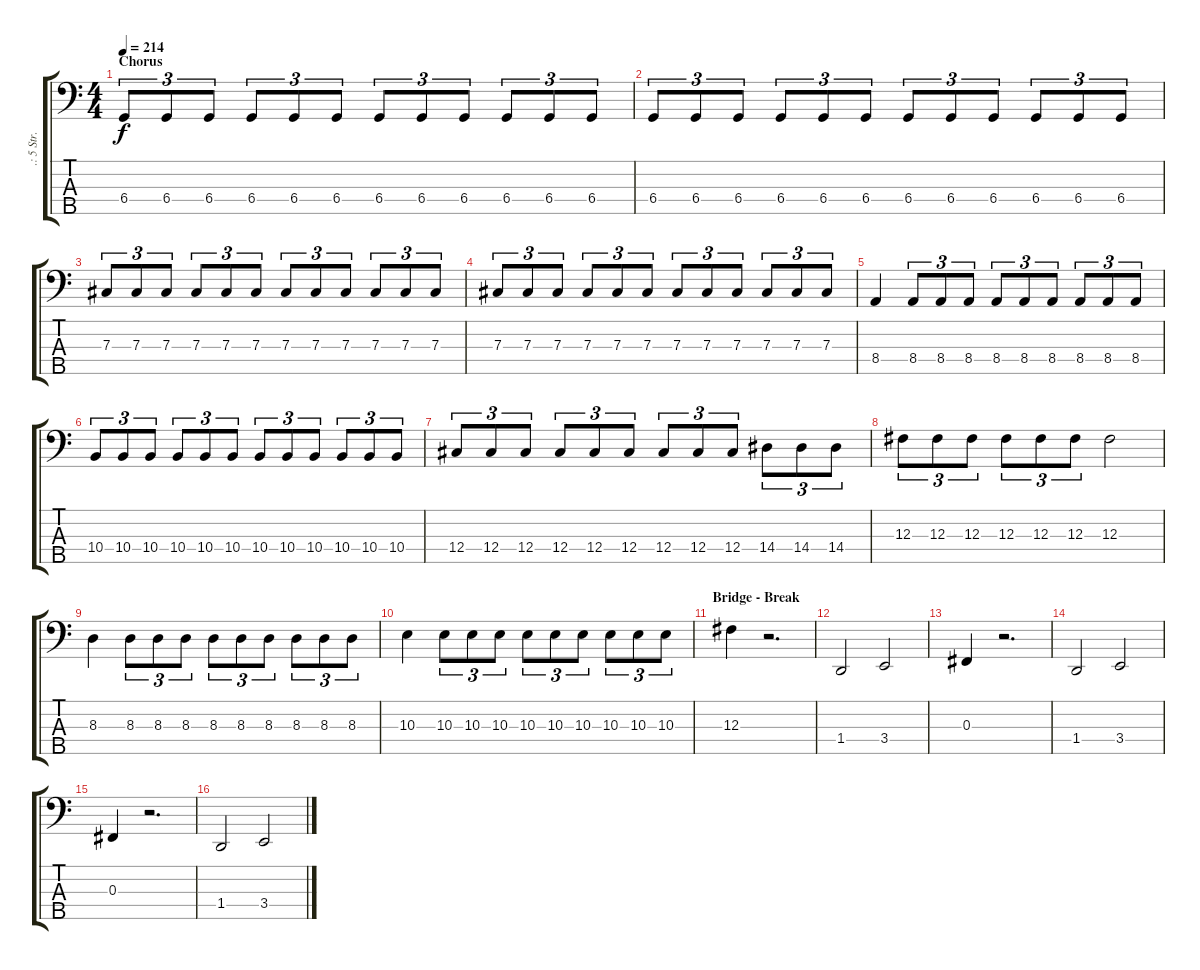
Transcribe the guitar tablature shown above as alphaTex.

\track (".: 5 Str. - Bass Guitar :." ".: 5 Str. ") {instrument electricbassfinger}
\staff {score tabs}
\tuning (E2 B1 Gb1 Db1 Ab0) {hide}
\ts (4 4)
\section ("" "Chorus")
\tempo 214
\clef f4
\ks c
6.4.8{tu (3 2) dy f} 6.4.8{tu (3 2)} 6.4.8{tu (3 2)} 6.4.8{tu (3 2)} 6.4.8{tu (3 2)} 6.4.8{tu (3 2)} 6.4.8{tu (3 2)} 6.4.8{tu (3 2)} 6.4.8{tu (3 2)} 6.4.8{tu (3 2)} 6.4.8{tu (3 2)} 6.4.8{tu (3 2)} |
6.4.8{tu (3 2)} 6.4.8{tu (3 2)} 6.4.8{tu (3 2)} 6.4.8{tu (3 2)} 6.4.8{tu (3 2)} 6.4.8{tu (3 2)} 6.4.8{tu (3 2)} 6.4.8{tu (3 2)} 6.4.8{tu (3 2)} 6.4.8{tu (3 2)} 6.4.8{tu (3 2)} 6.4.8{tu (3 2)} |
7.3.8{tu (3 2)} 7.3.8{tu (3 2)} 7.3.8{tu (3 2)} 7.3.8{tu (3 2)} 7.3.8{tu (3 2)} 7.3.8{tu (3 2)} 7.3.8{tu (3 2)} 7.3.8{tu (3 2)} 7.3.8{tu (3 2)} 7.3.8{tu (3 2)} 7.3.8{tu (3 2)} 7.3.8{tu (3 2)} |
7.3.8{tu (3 2)} 7.3.8{tu (3 2)} 7.3.8{tu (3 2)} 7.3.8{tu (3 2)} 7.3.8{tu (3 2)} 7.3.8{tu (3 2)} 7.3.8{tu (3 2)} 7.3.8{tu (3 2)} 7.3.8{tu (3 2)} 7.3.8{tu (3 2)} 7.3.8{tu (3 2)} 7.3.8{tu (3 2)} |
8.4.4 8.4.8{tu (3 2)} 8.4.8{tu (3 2)} 8.4.8{tu (3 2)} 8.4.8{tu (3 2)} 8.4.8{tu (3 2)} 8.4.8{tu (3 2)} 8.4.8{tu (3 2)} 8.4.8{tu (3 2)} 8.4.8{tu (3 2)} |
10.4.8{tu (3 2)} 10.4.8{tu (3 2)} 10.4.8{tu (3 2)} 10.4.8{tu (3 2)} 10.4.8{tu (3 2)} 10.4.8{tu (3 2)} 10.4.8{tu (3 2)} 10.4.8{tu (3 2)} 10.4.8{tu (3 2)} 10.4.8{tu (3 2)} 10.4.8{tu (3 2)} 10.4.8{tu (3 2)} |
12.4.8{tu (3 2)} 12.4.8{tu (3 2)} 12.4.8{tu (3 2)} 12.4.8{tu (3 2)} 12.4.8{tu (3 2)} 12.4.8{tu (3 2)} 12.4.8{tu (3 2)} 12.4.8{tu (3 2)} 12.4.8{tu (3 2)} 14.4.8{tu (3 2)} 14.4.8{tu (3 2)} 14.4.8{tu (3 2)} |
12.3.8{tu (3 2)} 12.3.8{tu (3 2)} 12.3.8{tu (3 2)} 12.3.8{tu (3 2)} 12.3.8{tu (3 2)} 12.3.8{tu (3 2)} 12.3.2 |
8.3.4 8.3.8{tu (3 2)} 8.3.8{tu (3 2)} 8.3.8{tu (3 2)} 8.3.8{tu (3 2)} 8.3.8{tu (3 2)} 8.3.8{tu (3 2)} 8.3.8{tu (3 2)} 8.3.8{tu (3 2)} 8.3.8{tu (3 2)} |
10.3.4 10.3.8{tu (3 2)} 10.3.8{tu (3 2)} 10.3.8{tu (3 2)} 10.3.8{tu (3 2)} 10.3.8{tu (3 2)} 10.3.8{tu (3 2)} 10.3.8{tu (3 2)} 10.3.8{tu (3 2)} 10.3.8{tu (3 2)} |
\section ("" "Bridge - Break")
12.3.4 r.2{d} |
1.4.2 3.4.2 |
0.3.4 r.2{d} |
1.4.2 3.4.2 |
0.3.4 r.2{d} |
1.4.2 3.4.2
